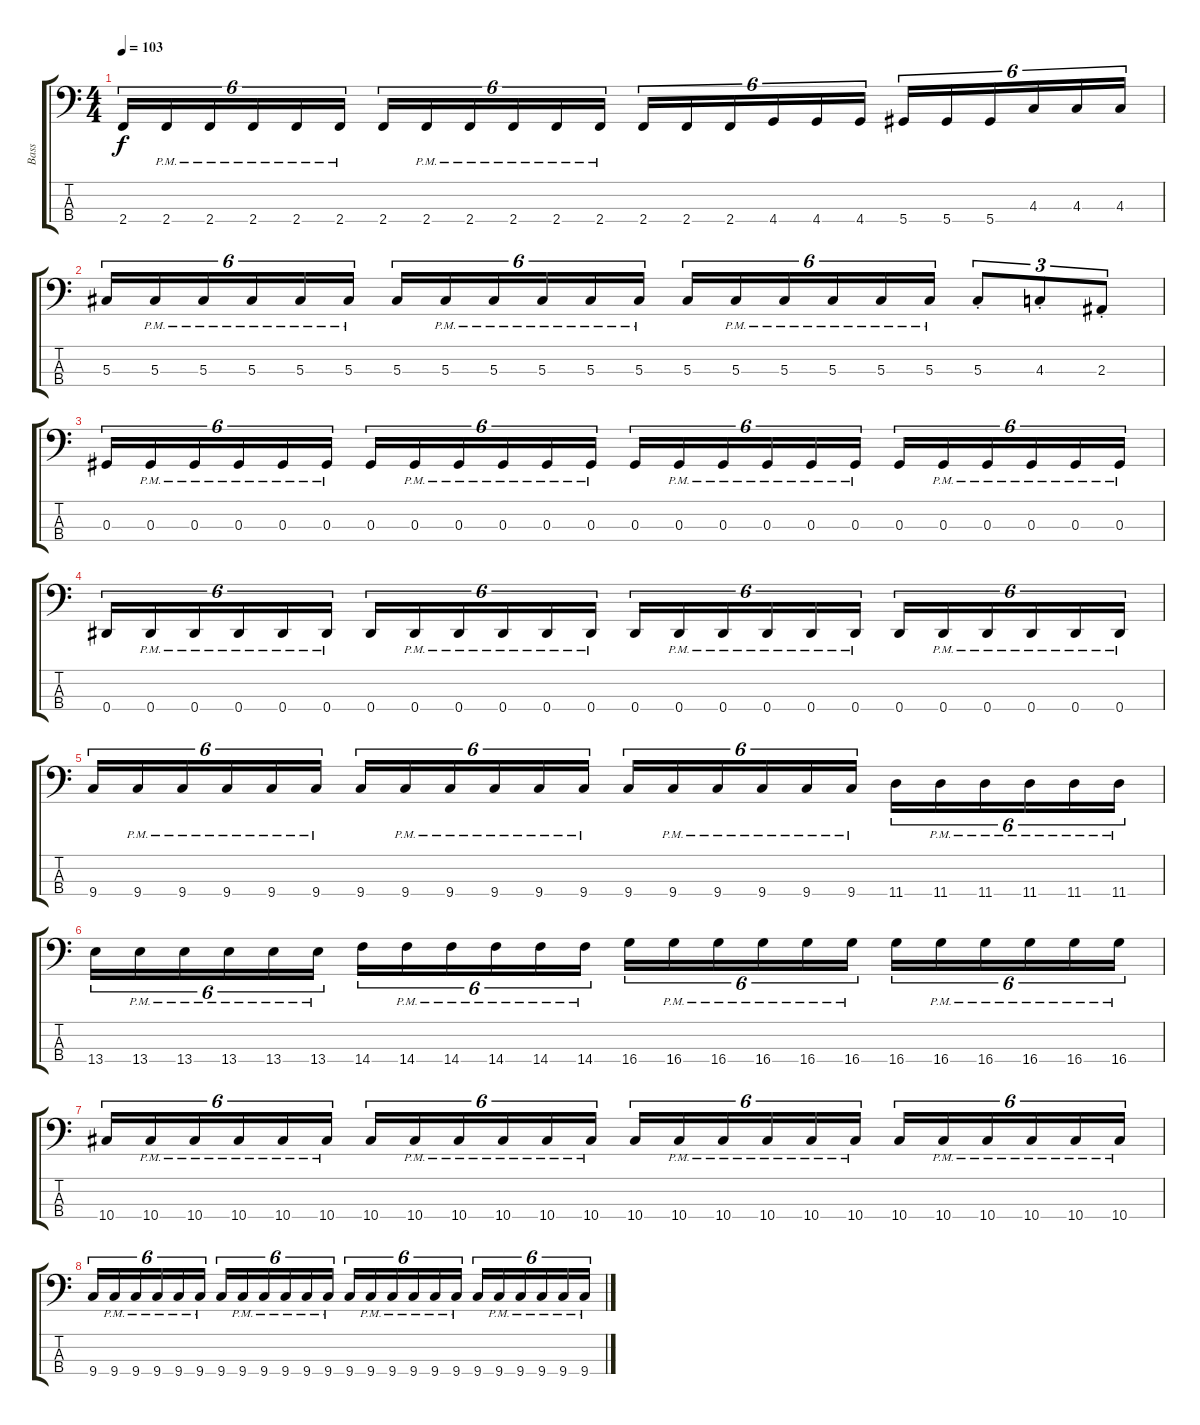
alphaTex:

\track ("Bass" "Bass") {instrument electricbassfinger}
\staff {score tabs}
\tuning (Gb2 Db2 Ab1 Eb1) {hide}
\ts (4 4)
\tempo 103
\clef f4
\ks c
2.4.16{tu (6 4) dy f} 2.4{pm}.16{tu (6 4)} 2.4{pm}.16{tu (6 4)} 2.4{pm}.16{tu (6 4)} 2.4{pm}.16{tu (6 4)} 2.4{pm}.16{tu (6 4)} 2.4.16{tu (6 4)} 2.4{pm}.16{tu (6 4)} 2.4{pm}.16{tu (6 4)} 2.4{pm}.16{tu (6 4)} 2.4{pm}.16{tu (6 4)} 2.4{pm}.16{tu (6 4)} 2.4.16{tu (6 4)} 2.4.16{tu (6 4)} 2.4.16{tu (6 4)} 4.4.16{tu (6 4)} 4.4.16{tu (6 4)} 4.4.16{tu (6 4)} 5.4.16{tu (6 4)} 5.4.16{tu (6 4)} 5.4.16{tu (6 4)} 4.3.16{tu (6 4)} 4.3.16{tu (6 4)} 4.3.16{tu (6 4)} |
5.3.16{tu (6 4)} 5.3{pm}.16{tu (6 4)} 5.3{pm}.16{tu (6 4)} 5.3{pm}.16{tu (6 4)} 5.3{pm}.16{tu (6 4)} 5.3{pm}.16{tu (6 4)} 5.3.16{tu (6 4)} 5.3{pm}.16{tu (6 4)} 5.3{pm}.16{tu (6 4)} 5.3{pm}.16{tu (6 4)} 5.3{pm}.16{tu (6 4)} 5.3{pm}.16{tu (6 4)} 5.3.16{tu (6 4)} 5.3{pm}.16{tu (6 4)} 5.3{pm}.16{tu (6 4)} 5.3{pm}.16{tu (6 4)} 5.3{pm}.16{tu (6 4)} 5.3{pm}.16{tu (6 4)} 5.3{st}.8{tu (3 2)} 4.3{st}.8{tu (3 2)} 2.3{st}.8{tu (3 2)} |
0.3.16{tu (6 4)} 0.3{pm}.16{tu (6 4)} 0.3{pm}.16{tu (6 4)} 0.3{pm}.16{tu (6 4)} 0.3{pm}.16{tu (6 4)} 0.3{pm}.16{tu (6 4)} 0.3.16{tu (6 4)} 0.3{pm}.16{tu (6 4)} 0.3{pm}.16{tu (6 4)} 0.3{pm}.16{tu (6 4)} 0.3{pm}.16{tu (6 4)} 0.3{pm}.16{tu (6 4)} 0.3.16{tu (6 4)} 0.3{pm}.16{tu (6 4)} 0.3{pm}.16{tu (6 4)} 0.3{pm}.16{tu (6 4)} 0.3{pm}.16{tu (6 4)} 0.3{pm}.16{tu (6 4)} 0.3.16{tu (6 4)} 0.3{pm}.16{tu (6 4)} 0.3{pm}.16{tu (6 4)} 0.3{pm}.16{tu (6 4)} 0.3{pm}.16{tu (6 4)} 0.3{pm}.16{tu (6 4)} |
0.4.16{tu (6 4)} 0.4{pm}.16{tu (6 4)} 0.4{pm}.16{tu (6 4)} 0.4{pm}.16{tu (6 4)} 0.4{pm}.16{tu (6 4)} 0.4{pm}.16{tu (6 4)} 0.4.16{tu (6 4)} 0.4{pm}.16{tu (6 4)} 0.4{pm}.16{tu (6 4)} 0.4{pm}.16{tu (6 4)} 0.4{pm}.16{tu (6 4)} 0.4{pm}.16{tu (6 4)} 0.4.16{tu (6 4)} 0.4{pm}.16{tu (6 4)} 0.4{pm}.16{tu (6 4)} 0.4{pm}.16{tu (6 4)} 0.4{pm}.16{tu (6 4)} 0.4{pm}.16{tu (6 4)} 0.4.16{tu (6 4)} 0.4{pm}.16{tu (6 4)} 0.4{pm}.16{tu (6 4)} 0.4{pm}.16{tu (6 4)} 0.4{pm}.16{tu (6 4)} 0.4{pm}.16{tu (6 4)} |
9.4.16{tu (6 4)} 9.4{pm}.16{tu (6 4)} 9.4{pm}.16{tu (6 4)} 9.4{pm}.16{tu (6 4)} 9.4{pm}.16{tu (6 4)} 9.4{pm}.16{tu (6 4)} 9.4.16{tu (6 4)} 9.4{pm}.16{tu (6 4)} 9.4{pm}.16{tu (6 4)} 9.4{pm}.16{tu (6 4)} 9.4{pm}.16{tu (6 4)} 9.4{pm}.16{tu (6 4)} 9.4.16{tu (6 4)} 9.4{pm}.16{tu (6 4)} 9.4{pm}.16{tu (6 4)} 9.4{pm}.16{tu (6 4)} 9.4{pm}.16{tu (6 4)} 9.4{pm}.16{tu (6 4)} 11.4.16{tu (6 4)} 11.4{pm}.16{tu (6 4)} 11.4{pm}.16{tu (6 4)} 11.4{pm}.16{tu (6 4)} 11.4{pm}.16{tu (6 4)} 11.4{pm}.16{tu (6 4)} |
13.4.16{tu (6 4)} 13.4{pm}.16{tu (6 4)} 13.4{pm}.16{tu (6 4)} 13.4{pm}.16{tu (6 4)} 13.4{pm}.16{tu (6 4)} 13.4{pm}.16{tu (6 4)} 14.4.16{tu (6 4)} 14.4{pm}.16{tu (6 4)} 14.4{pm}.16{tu (6 4)} 14.4{pm}.16{tu (6 4)} 14.4{pm}.16{tu (6 4)} 14.4{pm}.16{tu (6 4)} 16.4.16{tu (6 4)} 16.4{pm}.16{tu (6 4)} 16.4{pm}.16{tu (6 4)} 16.4{pm}.16{tu (6 4)} 16.4{pm}.16{tu (6 4)} 16.4{pm}.16{tu (6 4)} 16.4.16{tu (6 4)} 16.4{pm}.16{tu (6 4)} 16.4{pm}.16{tu (6 4)} 16.4{pm}.16{tu (6 4)} 16.4{pm}.16{tu (6 4)} 16.4{pm}.16{tu (6 4)} |
10.4.16{tu (6 4)} 10.4{pm}.16{tu (6 4)} 10.4{pm}.16{tu (6 4)} 10.4{pm}.16{tu (6 4)} 10.4{pm}.16{tu (6 4)} 10.4{pm}.16{tu (6 4)} 10.4.16{tu (6 4)} 10.4{pm}.16{tu (6 4)} 10.4{pm}.16{tu (6 4)} 10.4{pm}.16{tu (6 4)} 10.4{pm}.16{tu (6 4)} 10.4{pm}.16{tu (6 4)} 10.4.16{tu (6 4)} 10.4{pm}.16{tu (6 4)} 10.4{pm}.16{tu (6 4)} 10.4{pm}.16{tu (6 4)} 10.4{pm}.16{tu (6 4)} 10.4{pm}.16{tu (6 4)} 10.4.16{tu (6 4)} 10.4{pm}.16{tu (6 4)} 10.4{pm}.16{tu (6 4)} 10.4{pm}.16{tu (6 4)} 10.4{pm}.16{tu (6 4)} 10.4{pm}.16{tu (6 4)} |
9.4.16{tu (6 4)} 9.4{pm}.16{tu (6 4)} 9.4{pm}.16{tu (6 4)} 9.4{pm}.16{tu (6 4)} 9.4{pm}.16{tu (6 4)} 9.4{pm}.16{tu (6 4)} 9.4.16{tu (6 4)} 9.4{pm}.16{tu (6 4)} 9.4{pm}.16{tu (6 4)} 9.4{pm}.16{tu (6 4)} 9.4{pm}.16{tu (6 4)} 9.4{pm}.16{tu (6 4)} 9.4.16{tu (6 4)} 9.4{pm}.16{tu (6 4)} 9.4{pm}.16{tu (6 4)} 9.4{pm}.16{tu (6 4)} 9.4{pm}.16{tu (6 4)} 9.4{pm}.16{tu (6 4)} 9.4.16{tu (6 4)} 9.4{pm}.16{tu (6 4)} 9.4{pm}.16{tu (6 4)} 9.4{pm}.16{tu (6 4)} 9.4{pm}.16{tu (6 4)} 9.4{pm}.16{tu (6 4)}
